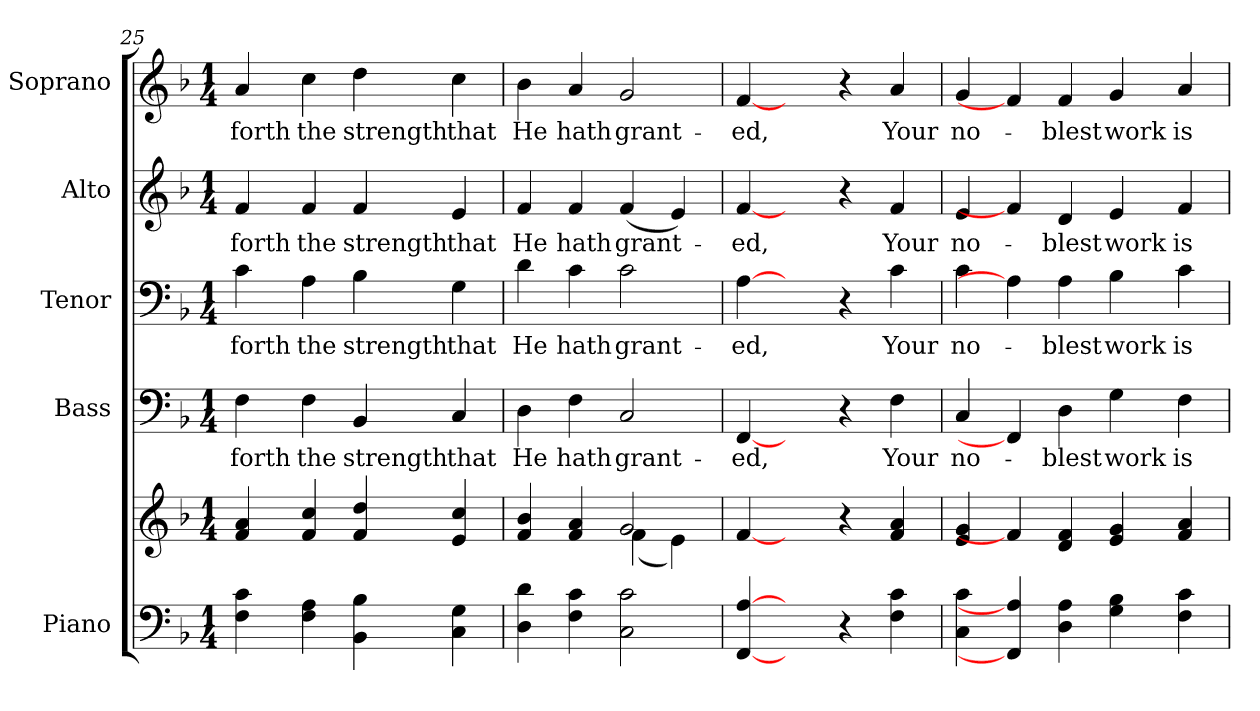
**kern	**kern	**kern	**text	**kern	**text	**kern	**text	**kern	**text
*part5	*part5	*part4	*part4	*part3	*part3	*part2	*part2	*part1	*part1
*staff6	*staff5	*staff4	*staff4	*staff3	*staff3	*staff2	*staff2	*staff1	*staff1
*I"Piano	*	*I"Bass	*	*I"Tenor	*	*I"Alto	*	*I"Soprano	*
*I'Pno.	*	*I'B.	*	*I'T.	*	*I'A.	*	*I'S.	*
*clefF4	*clefG2	*clefF4	*	*clefF4	*	*clefG2	*	*clefG2	*
*k[b-]	*k[b-]	*k[b-]	*	*k[b-]	*	*k[b-]	*	*k[b-]	*
*F:	*F:	*F:	*	*F:	*	*F:	*	*F:	*
*M1/4	*M1/4	*M1/4	*	*M1/4	*	*M1/4	*	*M1/4	*
=25	=25	=25	=25	=25	=25	=25	=25	=25	=25
!	!	!	!LO:LY:b:color=#000000	!	!	!	!	!	!
!	!	!	!	!	!LO:LY:b:color=#000000	!	!	!	!
!	!	!	!	!	!	!	!LO:LY:b:color=#000000	!	!
!	!	!	!	!	!	!	!	!	!LO:LY:b:color=#000000
4Fi\ 4ci	4fi/ 4ai	4Fi\	forth	4ci\	forth	4fi/	forth	4ai/	forth
!	!	!	!LO:LY:b:color=#000000	!	!	!	!	!	!
!	!	!	!	!	!LO:LY:b:color=#000000	!	!	!	!
!	!	!	!	!	!	!	!LO:LY:b:color=#000000	!	!
!	!	!	!	!	!	!	!	!	!LO:LY:b:color=#000000
4Fi\ 4Ai	4fi/ 4cci	4Fi\	the	4Ai\	the	4fi/	the	4cci\	the
!	!	!	!LO:LY:b:color=#000000	!	!	!	!	!	!
!	!	!	!	!	!LO:LY:b:color=#000000	!	!	!	!
!	!	!	!	!	!	!	!LO:LY:b:color=#000000	!	!
!	!	!	!	!	!	!	!	!	!LO:LY:b:color=#000000
4BB-i\ 4B-i	4fi/ 4ddi	4BB-i/	strength	4B-i\	strength	4fi/	strength	4ddi\	strength
!	!	!	!LO:LY:b:color=#000000	!	!	!	!	!	!
!	!	!	!	!	!LO:LY:b:color=#000000	!	!	!	!
!	!	!	!	!	!	!	!LO:LY:b:color=#000000	!	!
!	!	!	!	!	!	!	!	!	!LO:LY:b:color=#000000
4Ci\ 4Gi	4ei/ 4cci	4Ci/	that	4Gi\	that	4ei/	that	4cci\	that
=26	=26	=26	=26	=26	=26	=26	=26	=26	=26
*	*^	*	*	*	*	*	*	*	*
!	!	!	!	!LO:LY:b:color=#000000	!	!	!	!	!	!
!	!	!	!	!	!	!LO:LY:b:color=#000000	!	!	!	!
!	!	!	!	!	!	!	!	!LO:LY:b:color=#000000	!	!
!	!	!	!	!	!	!	!	!	!	!LO:LY:b:color=#000000
4Di\ 4di	4fi/ 4b-i	4ryy	4Di\	He	4di\	He	4fi/	He	4b-i\	He
!	!	!	!	!LO:LY:b:color=#000000	!	!	!	!	!	!
!	!	!	!	!	!	!LO:LY:b:color=#000000	!	!	!	!
!	!	!	!	!	!	!	!	!LO:LY:b:color=#000000	!	!
!	!	!	!	!	!	!	!	!	!	!LO:LY:b:color=#000000
4Fi\ 4ci	4fi/ 4ai	4ryy	4Fi\	hath	4ci\	hath	4fi/	hath	4ai/	hath
!	!	!	!	!LO:LY:b:color=#000000	!	!	!	!	!	!
!	!	!	!	!	!	!LO:LY:b:color=#000000	!	!	!	!
!	!	!	!	!	!	!	!	!LO:LY:b:color=#000000	!	!
!	!	!	!	!	!	!	!	!	!	!LO:LY:b:color=#000000
2Ci\ 2ci	2gi/	(4fi\	2Ci/	grant-	2ci\	grant-	(4fi/	grant-	2gi/	grant-
.	.	4ei\)	.	.	.	.	4ei/)	.	.	.
*	*v	*v	*	*	*	*	*	*	*	*
!!LO:PB:g=z
=27	=27	=27	=27	=27	=27	=27	=27	=27	=27
*	*^	*	*	*	*	*	*	*	*
!	!	!	!	!LO:LY:b:color=#000000	!	!	!	!	!	!
*	*v	*v	*	*	*	*	*	*	*	*
*	*^	*	*	*	*	*	*	*	*
!	!	!	!	!	!	!LO:LY:b:color=#000000	!	!	!	!
*	*v	*v	*	*	*	*	*	*	*	*
*	*^	*	*	*	*	*	*	*	*
!	!	!	!	!	!	!	!	!LO:LY:b:color=#000000	!	!
*	*v	*v	*	*	*	*	*	*	*	*
*	*^	*	*	*	*	*	*	*	*
!	!	!	!	!	!	!	!	!	!	!LO:LY:b:color=#000000
*	*v	*v	*	*	*	*	*	*	*	*
[4FFi/ [4Ai	[4fi/	[4FFi/	-ed,	[4Ai\	-ed,	[4fi/	-ed,	[4fi/	-ed,
4ryy	4ryy	4ryy	.	4ryy	.	4ryy	.	4ryy	.
4r	4r	4r	.	4r	.	4r	.	4r	.
!	!	!	!LO:LY:b:color=#000000	!	!	!	!	!	!
!	!	!	!	!	!LO:LY:b:color=#000000	!	!	!	!
!	!	!	!	!	!	!	!LO:LY:b:color=#000000	!	!
!	!	!	!	!	!	!	!	!	!LO:LY:b:color=#000000
4Fi\ 4ci	4fi/ 4ai	4Fi\	Your	4ci\	Your	4fi/	Your	4ai/	Your
=28	=28	=28	=28	=28	=28	=28	=28	=28	=28
!	!	!	!LO:LY:b:color=#000000	!	!	!	!	!	!
!	!	!	!	!	!LO:LY:b:color=#000000	!	!	!	!
!	!	!	!	!	!	!	!LO:LY:b:color=#000000	!	!
!	!	!	!	!	!	!	!	!	!LO:LY:b:color=#000000
4Ci\ 4ci	4ei/ 4gi	4Ci/	no-	4ci\	no-	4ei/	no-	4gi/	no-
4FFi/] 4Ai]	4fi/]	4FFi/]	.	4Ai\]	.	4fi/]	.	4fi/]	.
!	!	!	!LO:LY:b:color=#000000	!	!	!	!	!	!
!	!	!	!	!	!LO:LY:b:color=#000000	!	!	!	!
!	!	!	!	!	!	!	!LO:LY:b:color=#000000	!	!
!	!	!	!	!	!	!	!	!	!LO:LY:b:color=#000000
4Di\ 4Ai	4di/ 4fi	4Di\	-blest	4Ai\	-blest	4di/	-blest	4fi/	-blest
!	!	!	!LO:LY:b:color=#000000	!	!	!	!	!	!
!	!	!	!	!	!LO:LY:b:color=#000000	!	!	!	!
!	!	!	!	!	!	!	!LO:LY:b:color=#000000	!	!
!	!	!	!	!	!	!	!	!	!LO:LY:b:color=#000000
4Gi\ 4B-i	4ei/ 4gi	4Gi\	work	4B-i\	work	4ei/	work	4gi/	work
!	!	!	!LO:LY:b:color=#000000	!	!	!	!	!	!
!	!	!	!	!	!LO:LY:b:color=#000000	!	!	!	!
!	!	!	!	!	!	!	!LO:LY:b:color=#000000	!	!
!	!	!	!	!	!	!	!	!	!LO:LY:b:color=#000000
4Fi\ 4ci	4fi/ 4ai	4Fi\	is	4ci\	is	4fi/	is	4ai/	is
=	=	=	=	=	=	=	=	=	=
*-	*-	*-	*-	*-	*-	*-	*-	*-	*-
